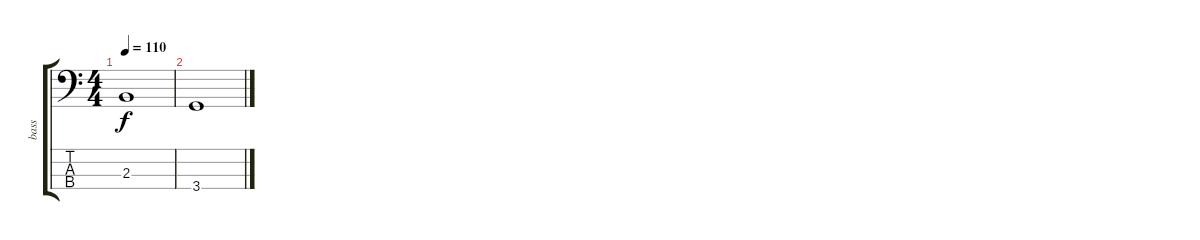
\track ("bass" "bass") {instrument electricbassfinger}
\staff {score tabs}
\tuning (G2 D2 A1 E1) {hide}
\ts (4 4)
\tempo 110
\clef f4
\ks c
2.3.1{dy f} |
3.4.1
